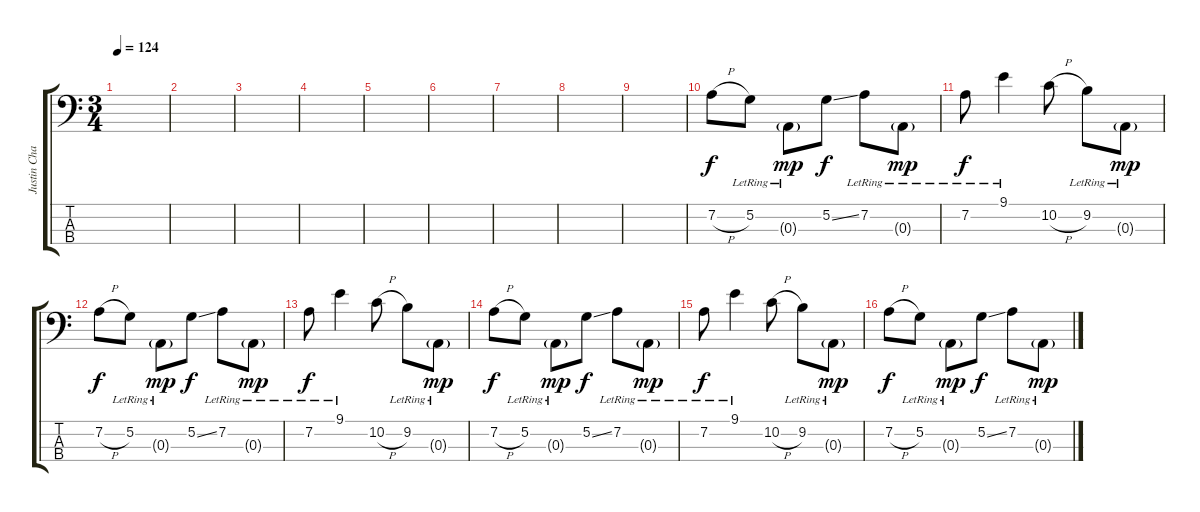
\track ("Justin Chancellor" "Justin Cha") {instrument electricbasspick}
\staff {score tabs}
\tuning (G2 D2 A1 D1) {hide}
\ts (3 4)
\tempo 124
\clef f4
\ks c
|
|
|
|
|
|
|
|
|
7.2{h}.8{volume 9} 5.2{lr}.8 0.3{g lr}.8{dy mp} 5.2{ss}.8{dy f} 7.2{lr}.8 0.3{g lr}.8{dy mp} |
7.2{lr}.8{dy f} 9.1{lr}.4 10.2{h}.8 9.2{lr}.8 0.3{g lr}.8{dy mp} |
7.2{h}.8{dy f} 5.2{lr}.8 0.3{g lr}.8{dy mp} 5.2{ss}.8{dy f} 7.2{lr}.8 0.3{g lr}.8{dy mp} |
7.2{lr}.8{dy f} 9.1{lr}.4 10.2{h}.8 9.2{lr}.8 0.3{g lr}.8{dy mp} |
7.2{h}.8{dy f} 5.2{lr}.8 0.3{g lr}.8{dy mp} 5.2{ss}.8{dy f} 7.2{lr}.8 0.3{g lr}.8{dy mp} |
7.2{lr}.8{dy f} 9.1{lr}.4 10.2{h}.8 9.2{lr}.8 0.3{g lr}.8{dy mp} |
7.2{h}.8{dy f} 5.2{lr}.8 0.3{g lr}.8{dy mp} 5.2{ss}.8{dy f} 7.2{lr}.8 0.3{g lr}.8{dy mp}
